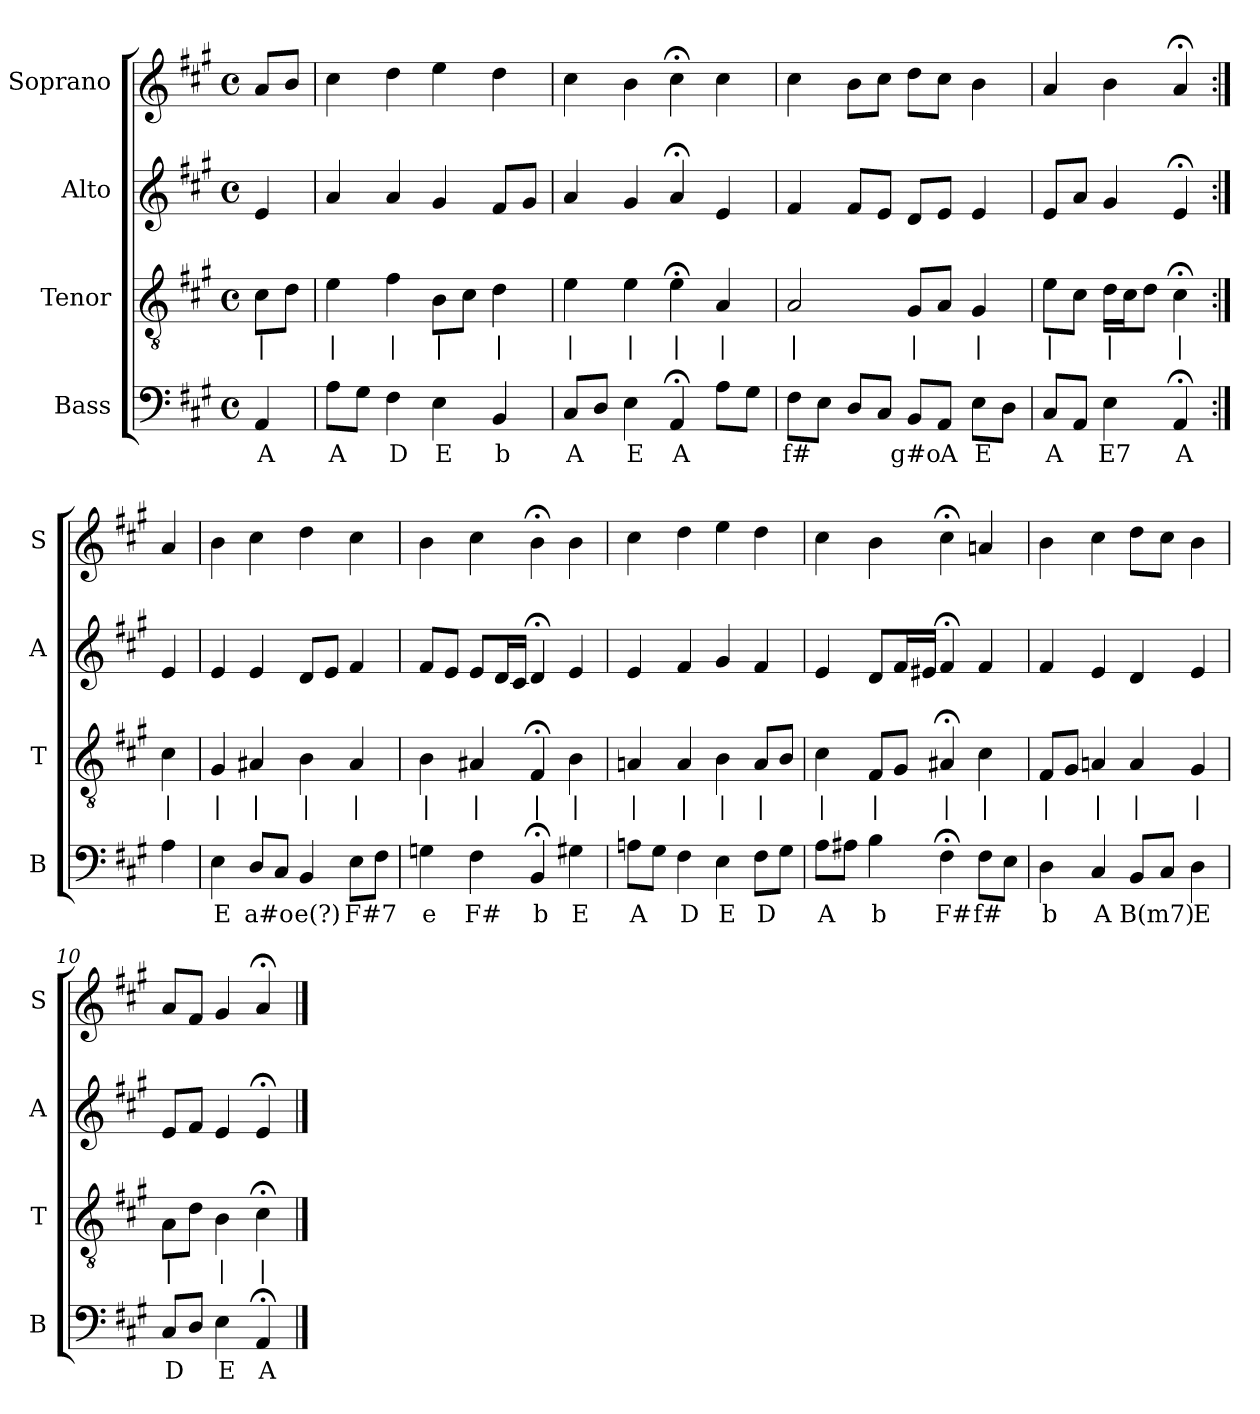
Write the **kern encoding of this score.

**kern	**text	**kern	**text	**kern	**kern
*part4	*part4	*part3	*part3	*part2	*part1
*staff4	*staff4	*staff3	*staff3	*staff2	*staff1
*I"Bass	*	*I"Tenor	*	*I"Alto	*I"Soprano
*I'B	*	*I'T	*	*I'A	*I'S
*clefF4	*	*clefGv2	*	*clefG2	*clefG2
*k[f#c#g#]	*	*k[f#c#g#]	*	*k[f#c#g#]	*k[f#c#g#]
*A:	*	*A:	*	*A:	*A:
*M4/4	*	*M4/4	*	*M4/4	*M4/4
*met(c)	*	*met(c)	*	*met(c)	*met(c)
*MM100	*	*MM100	*	*MM100	*MM100
=	=	=	=	=	=
4AA	A	8c#L	|	4e	8aL
.	.	8dJ	.	.	8bJ
=1	=1	=1	=1	=1	=1
8AL	A	4e	|	4a	4cc#
8G#J	.	.	.	.	.
4F#	D	4f#	|	4a	4dd
4E	E	8BL	|	4g#	4ee
.	.	8c#J	.	.	.
4BB	b	4d	|	8f#L	4dd
.	.	.	.	8g#J	.
=2	=2	=2	=2	=2	=2
8C#L	A	4e	|	4a	4cc#
8DJ	.	.	.	.	.
4E	E	4e	|	4g#	4b
4AA;<	A	4e;<	|	4a;<	4cc#;<
8AL	.	4A	|	4e	4cc#
8G#J	.	.	.	.	.
=3	=3	=3	=3	=3	=3
8F#L	f#	2A	|	4f#	4cc#
8EJ	.	.	.	.	.
8DL	.	.	.	8f#L	8bL
8C#J	.	.	.	8eJ	8cc#J
8BBL	g#o	8G#L	|	8dL	8ddL
8AAJ	A	8AJ	.	8eJ	8cc#J
8EL	E	4G#	|	4e	4b
8DJ	.	.	.	.	.
=4	=4	=4	=4	=4	=4
8C#L	A	8eL	|	8eL	4a
8AAJ	.	8c#J	.	8aJ	.
4E	E7	16dLL	|	4g#	4b
.	.	16c#J	.	.	.
.	.	8dJ	.	.	.
4AA;<	A	4c#;<	|	4e;<	4a;<
=:|!	=:|!	=:|!	=:|!	=:|!	=:|!
4A	.	4c#	|	4e	4a
=5	=5	=5	=5	=5	=5
4E	E	4G#	|	4e	4b
8DL	a#o	4A#X	|	4e	4cc#
8C#J	.	.	.	.	.
4BB	e(?)	4B	|	8dL	4dd
.	.	.	.	8eJ	.
8EL	F#7	4A#	|	4f#	4cc#
8F#J	.	.	.	.	.
=6	=6	=6	=6	=6	=6
4Gn	e	4B	|	8f#L	4b
.	.	.	.	8eJ	.
4F#	F#	4A#X	|	8eL	4cc#
.	.	.	.	16dL	.
.	.	.	.	16c#JJ	.
4BB;<	b	4F#;<	|	4d;<	4b;<
4G#X	E	4B	|	4e	4b
=7	=7	=7	=7	=7	=7
8AnL	A	4An	|	4e	4cc#
8G#J	.	.	.	.	.
4F#	D	4A	|	4f#	4dd
4E	E	4B	|	4g#	4ee
8F#L	D	8AL	|	4f#	4dd
8G#J	.	8BJ	.	.	.
=8	=8	=8	=8	=8	=8
8AL	A	4c#	|	4e	4cc#
8A#XJ	.	.	.	.	.
4B	b	8F#L	|	8dL	4b
.	.	8G#J	.	16f#L	.
.	.	.	.	16e#XJJ	.
4F#;<	F#	4A#X;<	|	4f#;<	4cc#;<
8F#L	f#	4c#	|	4f#	4an
8EJ	.	.	.	.	.
=9	=9	=9	=9	=9	=9
4D	b	8F#L	|	4f#	4b
.	.	8G#J	.	.	.
4C#	A	4An	|	4e	4cc#
8BBL	B(m7)	4A	|	4d	8ddL
8C#J	.	.	.	.	8cc#J
4D	E	4G#	|	4e	4b
=10	=10	=10	=10	=10	=10
8C#L	D	8AL	|	8eL	8aL
8DJ	.	8dJ	.	8f#J	8f#J
4E	E	4B	|	4e	4g#
4AA;<	A	4c#;<	|	4e;<	4a;<
==	==	==	==	==	==
*-	*-	*-	*-	*-	*-
